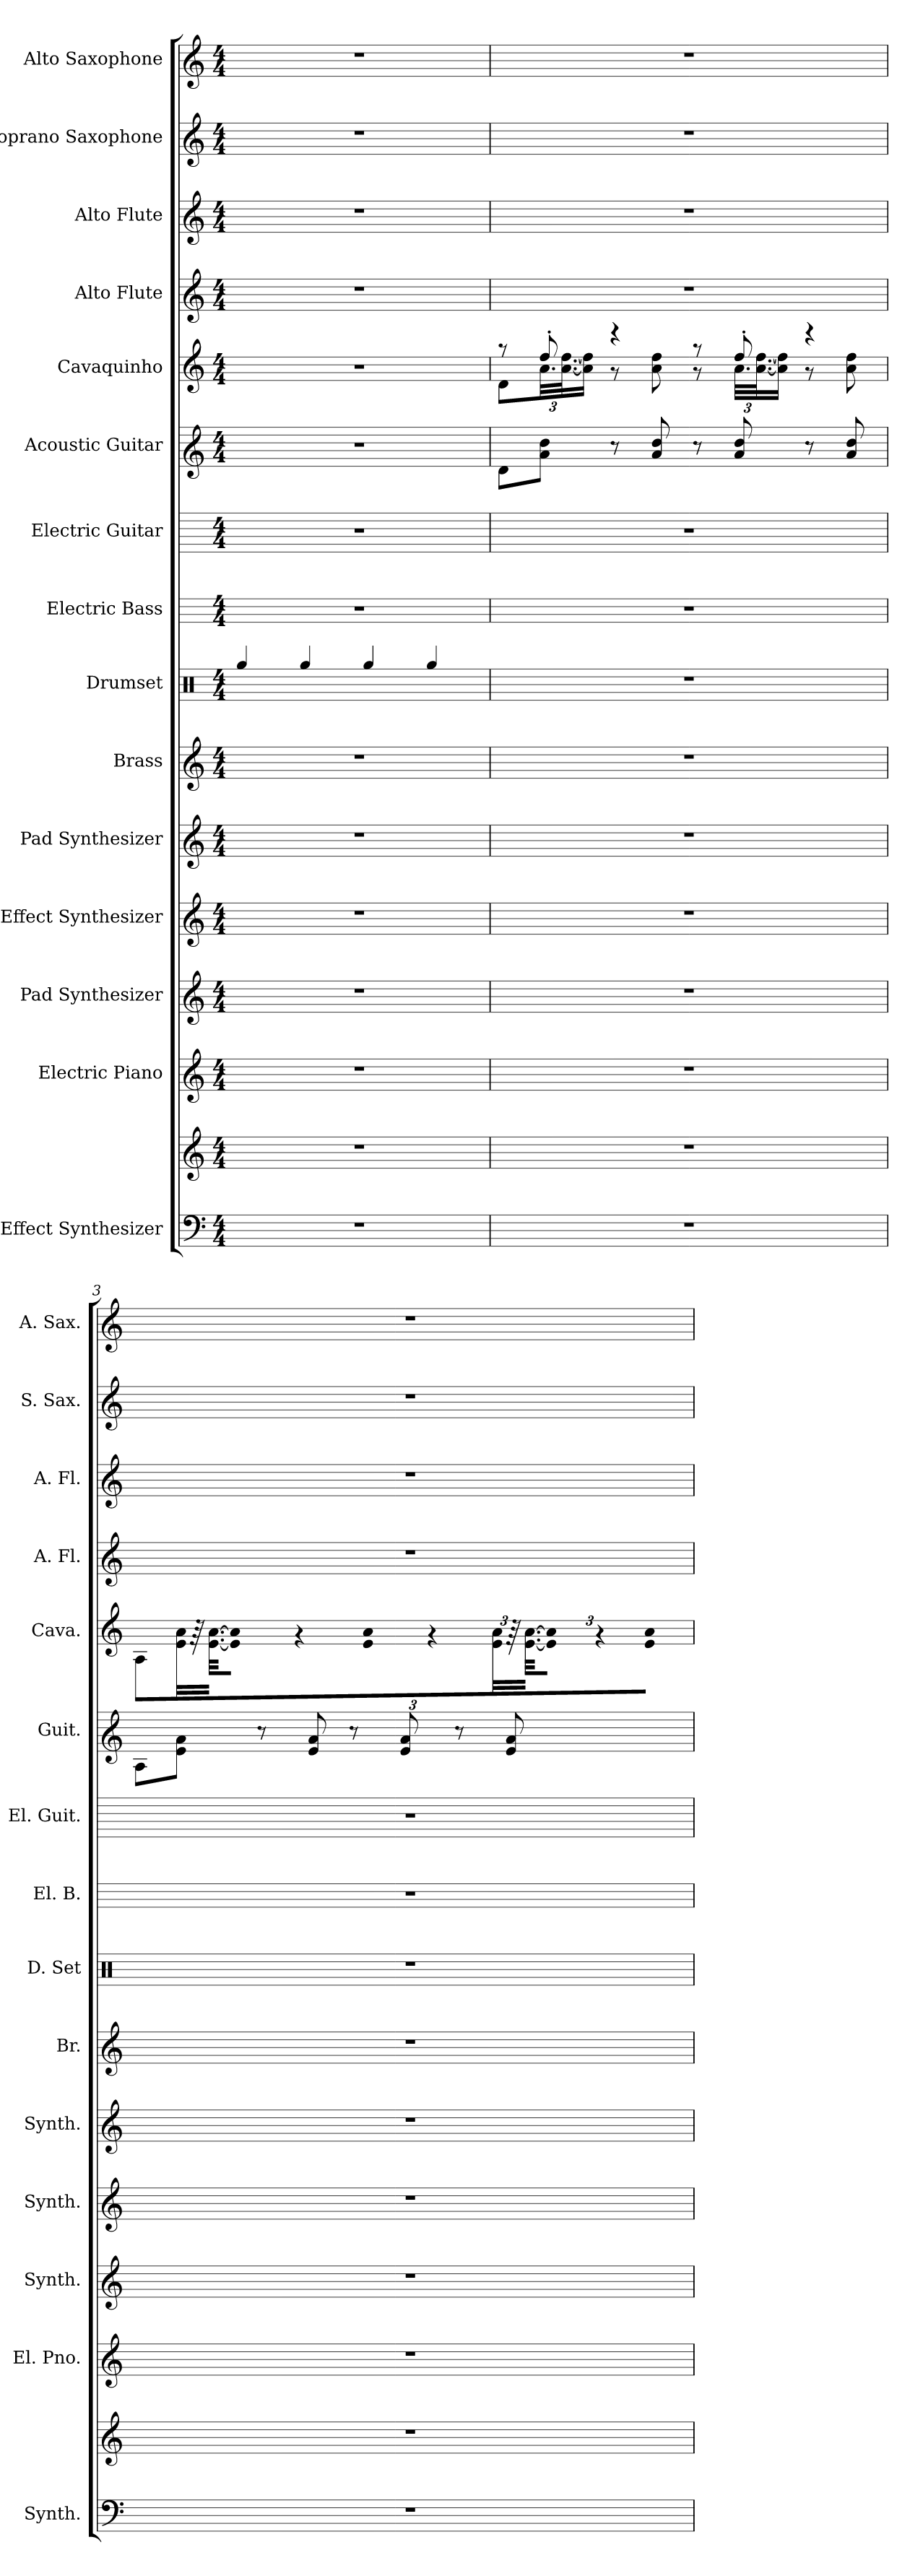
**kern	**kern	**kern	**kern	**kern	**kern	**kern	**kern	**kern	**kern	**kern	**kern	**kern	**kern	**kern	**kern
*part15	*part15	*part14	*part13	*part12	*part11	*part10	*part9	*part8	*part7	*part6	*part5	*part4	*part3	*part2	*part1
*staff16	*staff15	*staff14	*staff13	*staff12	*staff11	*staff10	*staff9	*staff8	*staff7	*staff6	*staff5	*staff4	*staff3	*staff2	*staff1
*I"Effect Synthesizer	*	*I"Electric Piano	*I"Pad Synthesizer	*I"Effect Synthesizer	*I"Pad Synthesizer	*I"Brass	*I"Drumset	*I"Electric Bass	*I"Electric Guitar	*I"Acoustic Guitar	*I"Cavaquinho	*I"Alto Flute	*I"Alto Flute	*I"Soprano Saxophone	*I"Alto Saxophone
*I'Synth.	*	*I'El. Pno.	*I'Synth.	*I'Synth.	*I'Synth.	*I'Br.	*I'D. Set	*I'El. B.	*I'El. Guit.	*I'Guit.	*I'Cava.	*I'A. Fl.	*I'A. Fl.	*I'S. Sax.	*I'A. Sax.
*	*	*	*	*	*	*	*	*stria4	*stria6	*stria6	*stria4	*	*	*	*
*clefF4	*clefG2	*clefG2	*clefG2	*clefG2	*clefG2	*clefG2	*clefX	*	*	*	*	*clefG2	*clefG2	*clefG2	*clefG2
*	*	*	*	*	*	*	*	*ITrd7c12	*	*	*	*ITrd3c5	*ITrd3c5	*ITrd1c2	*ITrd5c9
*k[]	*k[]	*k[]	*k[]	*k[]	*k[]	*k[]	*k[]	*k[]	*k[]	*k[]	*k[]	*k[f#]	*k[f#]	*k[b-e-]	*k[b-e-a-]
*M4/4	*M4/4	*M4/4	*M4/4	*M4/4	*M4/4	*M4/4	*M4/4	*M4/4	*M4/4	*M4/4	*M4/4	*M4/4	*M4/4	*M4/4	*M4/4
*MM140	*MM140	*MM140	*MM140	*MM140	*MM140	*MM140	*MM140	*MM140	*MM140	*MM140	*MM140	*MM140	*MM140	*MM140	*MM140
=1	=1	=1	=1	=1	=1	=1	=1	=1	=1	=1	=1	=1	=1	=1	=1
1r	1r	1r	1r	1r	1r	1r	4Rgg/	1r	1r	1r	1r	1r	1r	1r	1r
.	.	.	.	.	.	.	4Rgg/	.	.	.	.	.	.	.	.
.	.	.	.	.	.	.	4Rgg/	.	.	.	.	.	.	.	.
.	.	.	.	.	.	.	4Rgg/	.	.	.	.	.	.	.	.
=2	=2	=2	=2	=2	=2	=2	=2	=2	=2	=2	=2	=2	=2	=2	=2
*	*	*	*	*	*	*	*	*	*	*	*^	*	*	*	*
1r	1r	1r	1r	1r	1r	1r	1r	1r	1r	8dL	8r	8dL	1r	1r	1r	1r
*	*	*	*	*	*	*	*	*	*	*	*	*Xbrackettup	*	*	*	*
.	.	.	.	.	.	.	.	.	.	8a\ 8dd\J	8dd'	48.aLL	.	.	.	.
.	.	.	.	.	.	.	.	.	.	.	.	[48.a\ [48.dd\J	.	.	.	.
.	.	.	.	.	.	.	.	.	.	.	.	16a]\ 16dd]\JJ	.	.	.	.
.	.	.	.	.	.	.	.	.	.	8r	4r	8r	.	.	.	.
.	.	.	.	.	.	.	.	.	.	8a 8dd	.	8a 8dd	.	.	.	.
.	.	.	.	.	.	.	.	.	.	8r	8r	8r	.	.	.	.
.	.	.	.	.	.	.	.	.	.	8a 8dd	8dd'	48.aLLL	.	.	.	.
.	.	.	.	.	.	.	.	.	.	.	.	[48.a\ [48.dd\J	.	.	.	.
.	.	.	.	.	.	.	.	.	.	.	.	16a]\ 16dd]\JJ	.	.	.	.
.	.	.	.	.	.	.	.	.	.	8r	4r	8r	.	.	.	.
.	.	.	.	.	.	.	.	.	.	8a 8dd	.	8a 8dd	.	.	.	.
*	*	*	*	*	*	*	*	*	*	*	*v	*v	*	*	*	*
=3	=3	=3	=3	=3	=3	=3	=3	=3	=3	=3	=3	=3	=3	=3	=3
1r	1r	1r	1r	1r	1r	1r	1r	1r	1r	8AL	8AL	1r	1r	1r	1r
.	.	.	.	.	.	.	.	.	.	8e\ 8a\J	48e\ 48a\Jkk	.	.	.	.
.	.	.	.	.	.	.	.	.	.	.	96r	.	.	.	.
.	.	.	.	.	.	.	.	.	.	.	[48.e\ [48.a\KLL	.	.	.	.
.	.	.	.	.	.	.	.	.	.	.	16e]\ 16a]\JJ	.	.	.	.
.	.	.	.	.	.	.	.	.	.	8r	8r	.	.	.	.
.	.	.	.	.	.	.	.	.	.	8e 8a	8e 8a	.	.	.	.
.	.	.	.	.	.	.	.	.	.	8r	8r	.	.	.	.
.	.	.	.	.	.	.	.	.	.	8e 8a	48e 48a	.	.	.	.
.	.	.	.	.	.	.	.	.	.	.	96r	.	.	.	.
.	.	.	.	.	.	.	.	.	.	.	[48.e\ [48.a\KLL	.	.	.	.
.	.	.	.	.	.	.	.	.	.	.	16e]\ 16a]\JJ	.	.	.	.
.	.	.	.	.	.	.	.	.	.	8r	8r	.	.	.	.
.	.	.	.	.	.	.	.	.	.	8e 8a	8e 8a	.	.	.	.
=	=	=	=	=	=	=	=	=	=	=	=	=	=	=	=
*-	*-	*-	*-	*-	*-	*-	*-	*-	*-	*-	*-	*-	*-	*-	*-
